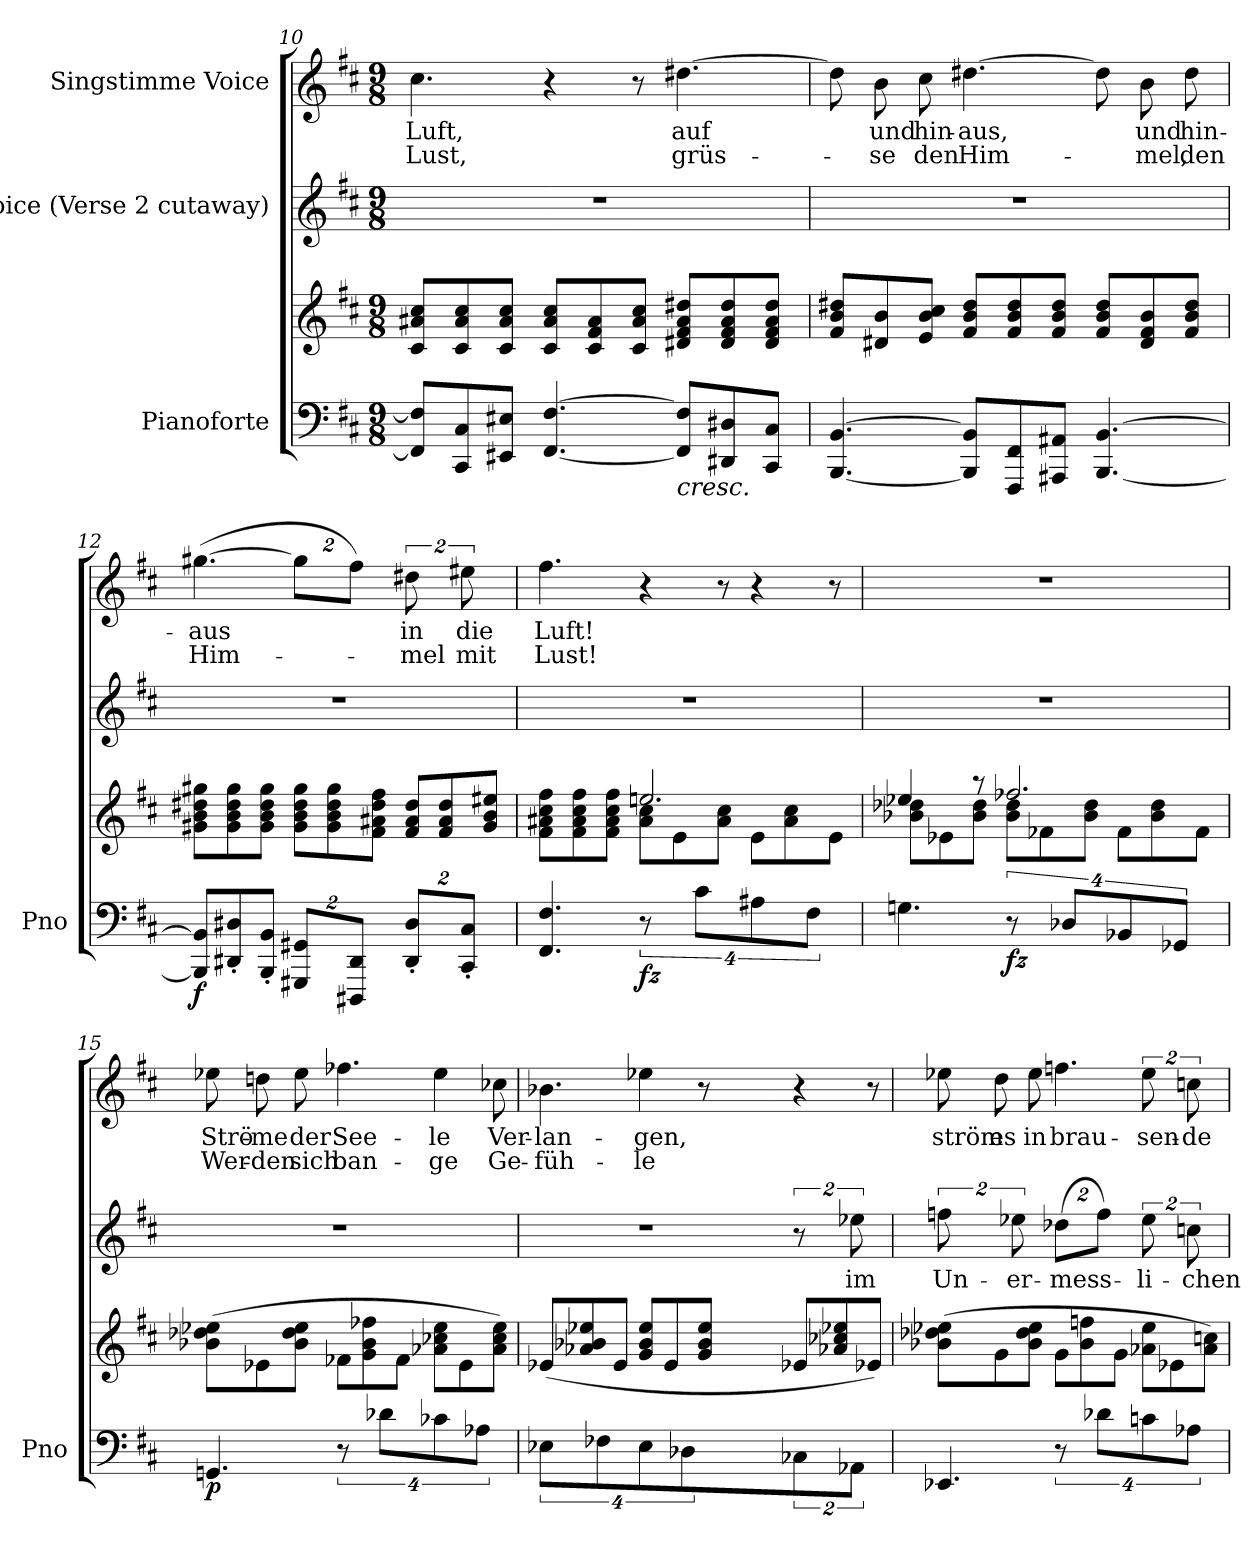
**kern	**kern	**dynam	**kern	**text	**kern	**text	**text
*part3	*part3	*part3	*part2	*part2	*part1	*part1	*part1
*staff4	*staff3	*staff3/4	*staff2	*staff2	*staff1	*staff1	*staff1
*I"Pianoforte	*	*	*I"Voice (Verse 2 cutaway)	*	*I"Singstimme Voice	*	*
*I'Pno	*	*	*	*	*	*	*
*clefF4	*clefG2	*	*clefG2	*	*clefG2	*	*
*k[f#c#]	*k[f#c#]	*	*k[f#c#]	*	*k[f#c#]	*	*
*M9/8	*M9/8	*	*M9/8	*	*M9/8	*	*
=10	=10	=10	=10	=10	=10	=10	=10
8FF#/] 8F#/]L	8c#/ 8a#X/ 8cc#/L	.	8%9r	.	4.cc#\	Luft,	Lust,
8CC#/ 8C#/	8c#/ 8a#/ 8cc#/	.	.	.	.	.	.
8EE#X/ 8E#X/J	8c#/ 8a#/ 8cc#/J	.	.	.	.	.	.
[4.FF#/ [4.F#/	8c#/ 8a#/ 8cc#/L	.	.	.	4r	.	.
.	8c#/ 8f#/ 8a#/	.	.	.	.	.	.
.	8c#/ 8a#/ 8cc#/J	.	.	.	8r	.	.
!LO:TX:b:i:t=cresc.	!	!	!	!	!	!	!
8FF#/] 8F#/]L	8d#X/ 8f#/ 8a#/ 8dd#X/L	.	.	.	[4.dd#X\	auf	grüs-
8DD#X/ 8D#X/	8d#/ 8f#/ 8a#/ 8dd#/	.	.	.	.	.	.
8CC#/ 8C#/J	8d#/ 8f#/ 8a#/ 8dd#/J	.	.	.	.	.	.
=11	=11	=11	=11	=11	=11	=11	=11
[4.BBB/ [4.BB/	8f#/ 8b/ 8dd#X/L	.	8%9r	.	8dd#\]	.	.
.	8d#X/ 8b/	.	.	.	8b\	und	-se
.	8e/ 8b/ 8cc#/J	.	.	.	8cc#\	hin-	den
8BBB/] 8BB/]L	8f#/ 8b/ 8dd#/L	.	.	.	[4.dd#X\	-aus,	Him-
8FFF#/ 8FF#/	8f#/ 8b/ 8dd#/	.	.	.	.	.	.
8AAA#X/ 8AA#X/J	8f#/ 8b/ 8dd#/J	.	.	.	.	.	.
[4.BBB/ [4.BB/	8f#/ 8b/ 8dd#/L	.	.	.	8dd#\]	.	.
.	8d#/ 8f#/ 8b/	.	.	.	8b\	und	-mel,
.	8f#/ 8b/ 8dd#/J	.	.	.	8dd#\	hin-	den
=12	=12	=12	=12	=12	=12	=12	=12
!	!	!LO:DY:b=2	!	!	!	!	!
8BBB/] 8BB/]L	8g#X\ 8b\ 8dd#X\ 8gg#X\L	f	8%9r	.	([4.gg#X\	-aus	Him-
8DD#X/' 8D#X/'	8g#\ 8b\ 8dd#\ 8gg#\	.	.	.	.	.	.
8BBB/' 8BB/'J	8g#\ 8b\ 8dd#\ 8gg#\J	.	.	.	.	.	.
16%3GGG#X/ 16%3GG#X/L	8g#\ 8b\ 8dd#\ 8gg#\L	.	.	.	16%3gg#\L]	.	.
.	8g#\ 8b\ 8dd#\ 8gg#\	.	.	.	.	.	.
16%3DDD#X/ 16%3DD#/J	.	.	.	.	16%3ff#\J)	.	.
.	8f#\ 8a#X\ 8dd#\ 8ff#\J	.	.	.	.	.	.
16%3DD#/' 16%3D#/'L	8f#/ 8a#/ 8dd#/L	.	.	.	16%3dd#X\	in	-mel
.	8f#/ 8a#/ 8dd#/	.	.	.	.	.	.
16%3CC#/' 16%3C#/'J	.	.	.	.	16%3ee#X\	die	mit
.	8g#/ 8b/ 8ee#X/J	.	.	.	.	.	.
=13	=13	=13	=13	=13	=13	=13	=13
*	*^	*	*	*	*	*	*
4.FF#/ 4.F#/	8f#\ 8a#X\ 8cc#\ 8ff#\L	4.ryy	.	8%9r	.	4.ff#\	Luft!	Lust!
.	8f#\ 8a#\ 8cc#\ 8ff#\	.	.	.	.	.	.	.
.	8f#\ 8a#\ 8cc#\ 8ff#\J	.	.	.	.	.	.	.
!	!	!	!LO:DY:b=2	!	!	!	!	!
16%3r	2.een/	8a#\ 8cc#\L	fz	.	.	4r	.	.
.	.	8e\	.	.	.	.	.	.
16%3c#\L	.	.	.	.	.	.	.	.
.	.	8a#\ 8cc#\J	.	.	.	8r	.	.
16%3A#X\	.	8e\L	.	.	.	4r	.	.
.	.	8a#\ 8cc#\	.	.	.	.	.	.
16%3F#\J	.	.	.	.	.	.	.	.
.	.	8e\J	.	.	.	8r	.	.
=14	=14	=14	=14	=14	=14	=14	=14	=14
4.Gn\	4ee-X/	8b-X\ 8dd-X\L	.	8%9r	.	8%9r	.	.
.	.	8e-X\	.	.	.	.	.	.
.	8r	8b-\ 8dd-\J	.	.	.	.	.	.
!	!	!	!LO:DY:b=2	!	!	!	!	!
16%3r	2.ff-X/	8b-\ 8dd-\L	fz	.	.	.	.	.
.	.	8f-X\	.	.	.	.	.	.
16%3D-X/L	.	.	.	.	.	.	.	.
.	.	8b-\ 8dd-\J	.	.	.	.	.	.
16%3BB-X/	.	8f-\L	.	.	.	.	.	.
.	.	8b-\ 8dd-\	.	.	.	.	.	.
16%3GG-X/J	.	.	.	.	.	.	.	.
.	.	8f-\J	.	.	.	.	.	.
=15	=15	=15	=15	=15	=15	=15	=15	=15
!	!	!	!LO:DY:b=2	!	!	!	!	!
*	*v	*v	*	*	*	*	*	*
4.GGn/	(8b-X\ 8dd-X\ 8ee-X\L	p	8%9r	.	8ee-X\	Strö-	Wer-
.	8e-X\	.	.	.	8ddn\	-me	-den
.	8b-\ 8dd-\ 8ee-\J	.	.	.	8ee-\	der	sich
16%3r	8f-X\L	.	.	.	4.ff-X\	See-	ban-
.	8g\ 8b-\ 8ff-X\	.	.	.	.	.	.
16%3d-X\L	.	.	.	.	.	.	.
.	8f-\J	.	.	.	.	.	.
16%3c-X\	8a-X\ 8cc-X\ 8ee-\L	.	.	.	4ee-\	-le	-ge
.	8e-\	.	.	.	.	.	.
16%3A-X\J	.	.	.	.	.	.	.
.	8a-\ 8cc-\ 8ee-\J)	.	.	.	8cc-X\	Ver-	Ge-
=16	=16	=16	=16	=16	=16	=16	=16
16%3E-X\L	(<8e-X/L	.	8%9r	.	4.b-X\	-lan-	-füh-
.	8a-X/ 8b-X/ 8ee-X/	.	.	.	.	.	.
16%3F-X\	.	.	.	.	.	.	.
.	8e-/J	.	.	.	.	.	.
16%3E-\	8g/ 8b-/ 8ee-/L	.	.	.	4ee-X\	-gen,	-le
.	8e-/	.	.	.	.	.	.
16%3D-X\	.	.	.	.	.	.	.
.	8g/ 8b-/ 8ee-/J	.	.	.	8r	.	.
4.ryy	4.ryy	.	.	.	4.ryy	.	.
=16X1-	=16X1-	=16X1-	=16X1-	=16X1-	=16X1-	=16X1-	=16X1-
16%3C-X\	8e-X/L	.	16%3r	.	4r	.	.
.	8a-X/ 8cc-X/ 8ee-X/	.	.	.	.	.	.
16%3AA-X\J	.	.	16%3ee-X\	im	.	.	.
.	8e-X/J)	.	.	.	8r	.	.
=17	=17	=17	=17	=17	=17	=17	=17
4.EE-X/	(8b-X\ 8dd-X\ 8ee-X\L	.	16%3ffn\	Un-	8ee-X\	ström	.
.	8g\	.	.	.	8dd\	es	.
.	.	.	16%3ee-X\	-er-	.	.	.
.	8b-\ 8dd-\ 8ee-\J	.	.	.	8ee-\	in	.
16%3r	8g\L	.	(16%3dd-X\L	-mess-	4.ffn\	brau-	.
.	8b-\ 8ffn\	.	.	.	.	.	.
16%3d-X\L	.	.	16%3ff\J)	.	.	.	.
.	8g\J	.	.	.	.	.	.
16%3cn\	8a-X\ 8ee-\L	.	16%3ee-\	-li-	16%3ee-\	-sen-	.
.	8e-X\	.	.	.	.	.	.
16%3A-X\J	.	.	16%3ccn\	-chen	16%3ccn\	-de	.
.	8a-\ 8ccn\J)	.	.	.	.	.	.
=	=	=	=	=	=	=	=
*-	*-	*-	*-	*-	*-	*-	*-
